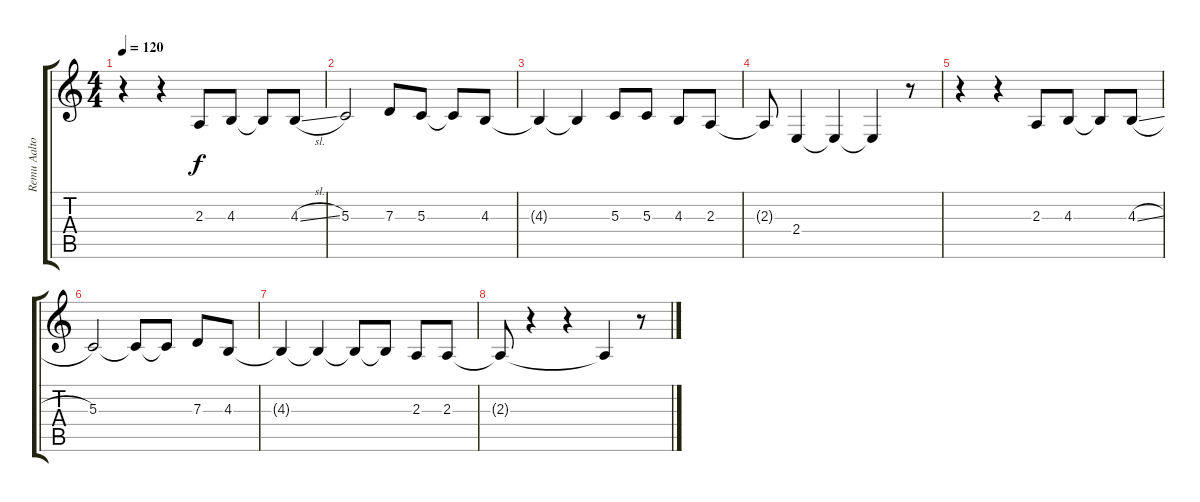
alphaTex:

\track ("Remu Aaltonen" "Remu Aalto") {instrument altosax}
\staff {score tabs}
\tuning (E4 B3 G3 D3 A2 E2) {hide}
\ts (4 4)
\tempo 120
\clef g2
\ks c
r.4{dy f} r.4 2.3.8 4.3.8 4.3{t}.8 4.3{sl}.8 |
5.3.2 7.3.8 5.3.8 5.3{t}.8 4.3.8 |
4.3{t}.4 4.3{t}.4 5.3.8 5.3.8 4.3.8 2.3.8 |
2.3{t}.8 2.4.4 2.4{t}.4 2.4{t}.4 r.8 |
r.4 r.4 2.3.8 4.3.8 4.3{t}.8 4.3{sl}.8 |
5.3.2 5.3{t}.8 5.3{t}.8 7.3.8 4.3.8 |
4.3{t}.4 4.3{t}.4 4.3{t}.8 4.3{t}.8 2.3.8 2.3.8 |
2.3{t}.8 r.4 r.4 2.3{t}.4 r.8
